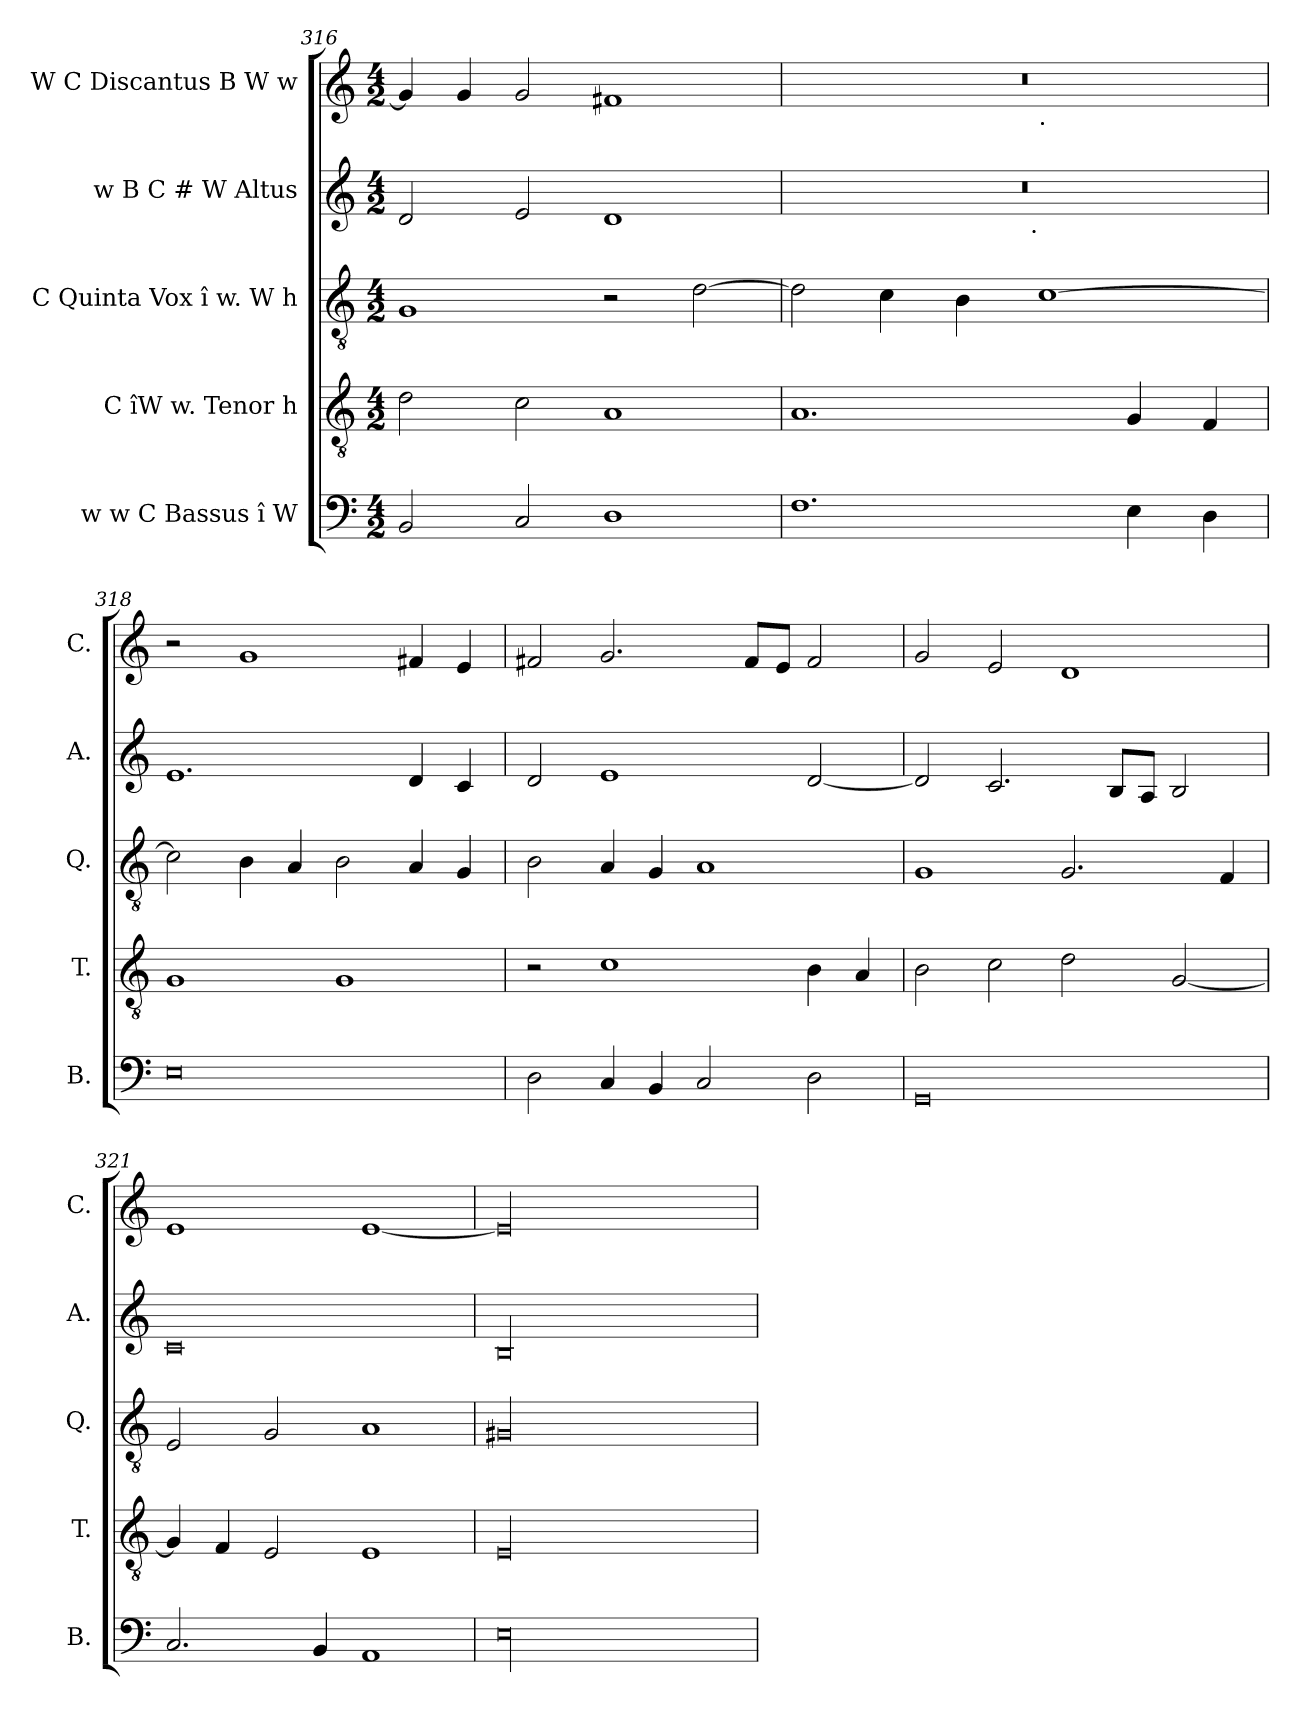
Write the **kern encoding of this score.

**kern	**kern	**kern	**kern	**kern
*part5	*part4	*part3	*part2	*part1
*staff5	*staff4	*staff3	*staff2	*staff1
*I"w w C Bassus î W	*I"C îW w. Tenor h	*I"C Quinta Vox î w. W h	*I"w B C # W Altus	*I"W C Discantus B W w
*I'B.	*I'T.	*I'Q.	*I'A.	*I'C.
*clefF4	*clefGv2	*clefGv2	*clefG2	*clefG2
*k[]	*k[]	*k[]	*k[]	*k[]
*C:	*C:	*C:	*C:	*C:
*M4/2	*M4/2	*M4/2	*M4/2	*M4/2
=316	=316	=316	=316	=316
2BB/	2d\	1G	2d/	4g/]
.	.	.	.	4g/
2C/	2c\	.	2e/	2g/
1D	1A	2r	1d	1f#X
.	.	[>2d\	.	.
=317	=317	=317	=317	=317
*	*	*	*^	*^
1.F	1.A	2d\]	0r	3%2ryy	0r	1ryy
.	.	4c\	.	.	.	.
.	.	.	.	6ryy	.	.
.	.	4B\	.	.	.	.
.	.	.	.	12...ryy	.	.
!	!	!	!	!LO:TX:b:t=.	!	!
.	.	.	.	3%2ryy	.	.
!	!	!	!	!	!	!LO:TX:b:t=.
.	.	[>1c	.	.	.	1ryy
4E\	4G/	.	.	.	.	.
.	.	.	.	3ryy	.	.
4D\	4F/	.	.	.	.	.
.	.	.	.	96ryy	.	.
*	*	*	*v	*v	*	*
*	*	*	*	*v	*v
=318	=318	=318	=318	=318
0E	1G	2c\]	1.e	2r
.	.	4B\	.	1g
.	.	4A/	.	.
.	1G	2B\	.	.
.	.	4A/	4d/	4f#X/
.	.	4G/	4c/	4e/
!!LO:LB:g=z
=319	=319	=319	=319	=319
2D\	2r	2B\	2d/	2f#X/
4C/	1c	4A/	1e	2.g/
4BB/	.	4G/	.	.
2C/	.	1A	.	.
.	.	.	.	8f#/L
.	.	.	.	8e/J
2D\	4B\	.	[<2d/	2f#/
.	4A/	.	.	.
=320	=320	=320	=320	=320
0GG	2B\	1G	2d/]	2g/
.	2c\	.	2.c/	2e/
.	2d\	2.G/	.	1d
.	.	.	8B/L	.
.	.	.	8A/J	.
.	[<2G/	.	2B/	.
.	.	4F/	.	.
=321	=321	=321	=321	=321
2.C/	4G/]	2E/	0c	1e
.	4F/	.	.	.
.	2E/	2G/	.	.
4BB/	.	.	.	.
1AA	1E	1A	.	[<1e
=322	=322	=322	=322	=322
00E	00E	00G#X	00B	00e]
=	=	=	=	=
*-	*-	*-	*-	*-
